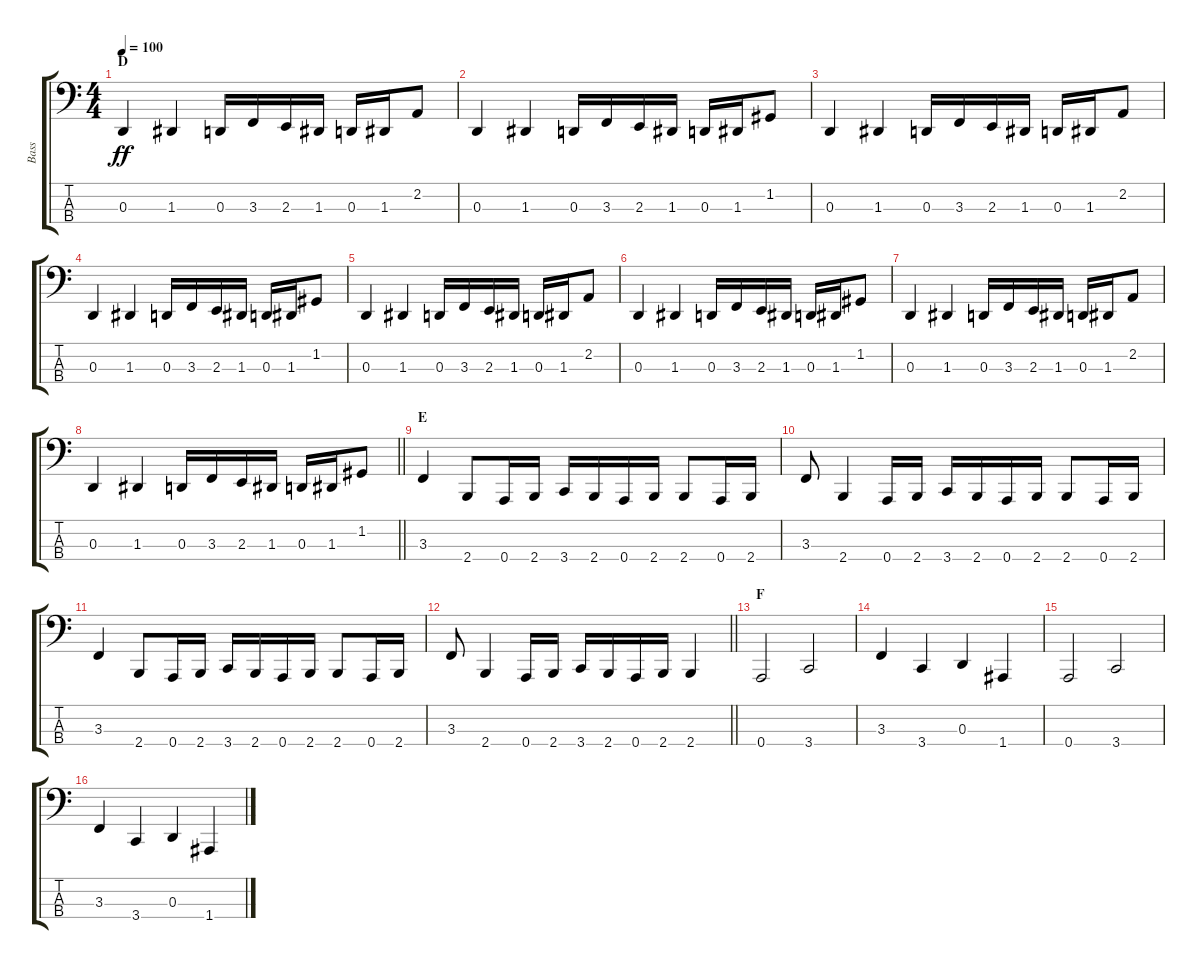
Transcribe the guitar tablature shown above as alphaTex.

\track ("Bass" "Bass") {instrument electricbassfinger}
\staff {score tabs}
\tuning (C2 G1 D1 A0) {hide}
\ts (4 4)
\section ("" "D")
\tempo 100
\clef f4
\ks c
0.3.4{dy ff} 1.3.4 0.3.16 3.3.16 2.3.16 1.3.16 0.3.16 1.3.16 2.2.8 |
0.3.4 1.3.4 0.3.16 3.3.16 2.3.16 1.3.16 0.3.16 1.3.16 1.2.8 |
0.3.4 1.3.4 0.3.16 3.3.16 2.3.16 1.3.16 0.3.16 1.3.16 2.2.8 |
0.3.4 1.3.4 0.3.16 3.3.16 2.3.16 1.3.16 0.3.16 1.3.16 1.2.8 |
0.3.4 1.3.4 0.3.16 3.3.16 2.3.16 1.3.16 0.3.16 1.3.16 2.2.8 |
0.3.4 1.3.4 0.3.16 3.3.16 2.3.16 1.3.16 0.3.16 1.3.16 1.2.8 |
0.3.4 1.3.4 0.3.16 3.3.16 2.3.16 1.3.16 0.3.16 1.3.16 2.2.8 |
\barLineRight lightlight
0.3.4 1.3.4 0.3.16 3.3.16 2.3.16 1.3.16 0.3.16 1.3.16 1.2.8 |
\section ("" "E")
3.3.4 2.4.8 0.4.16 2.4.16 3.4.16 2.4.16 0.4.16 2.4.16 2.4.8 0.4.16 2.4.16 |
3.3.8 2.4.4 0.4.16 2.4.16 3.4.16 2.4.16 0.4.16 2.4.16 2.4.8 0.4.16 2.4.16 |
3.3.4 2.4.8 0.4.16 2.4.16 3.4.16 2.4.16 0.4.16 2.4.16 2.4.8 0.4.16 2.4.16 |
\barLineRight lightlight
3.3.8 2.4.4 0.4.16 2.4.16 3.4.16 2.4.16 0.4.16 2.4.16 2.4.4 |
\section ("" "F")
0.4.2 3.4.2 |
3.3.4 3.4.4 0.3.4 1.4.4 |
0.4.2 3.4.2 |
3.3.4 3.4.4 0.3.4 1.4.4
